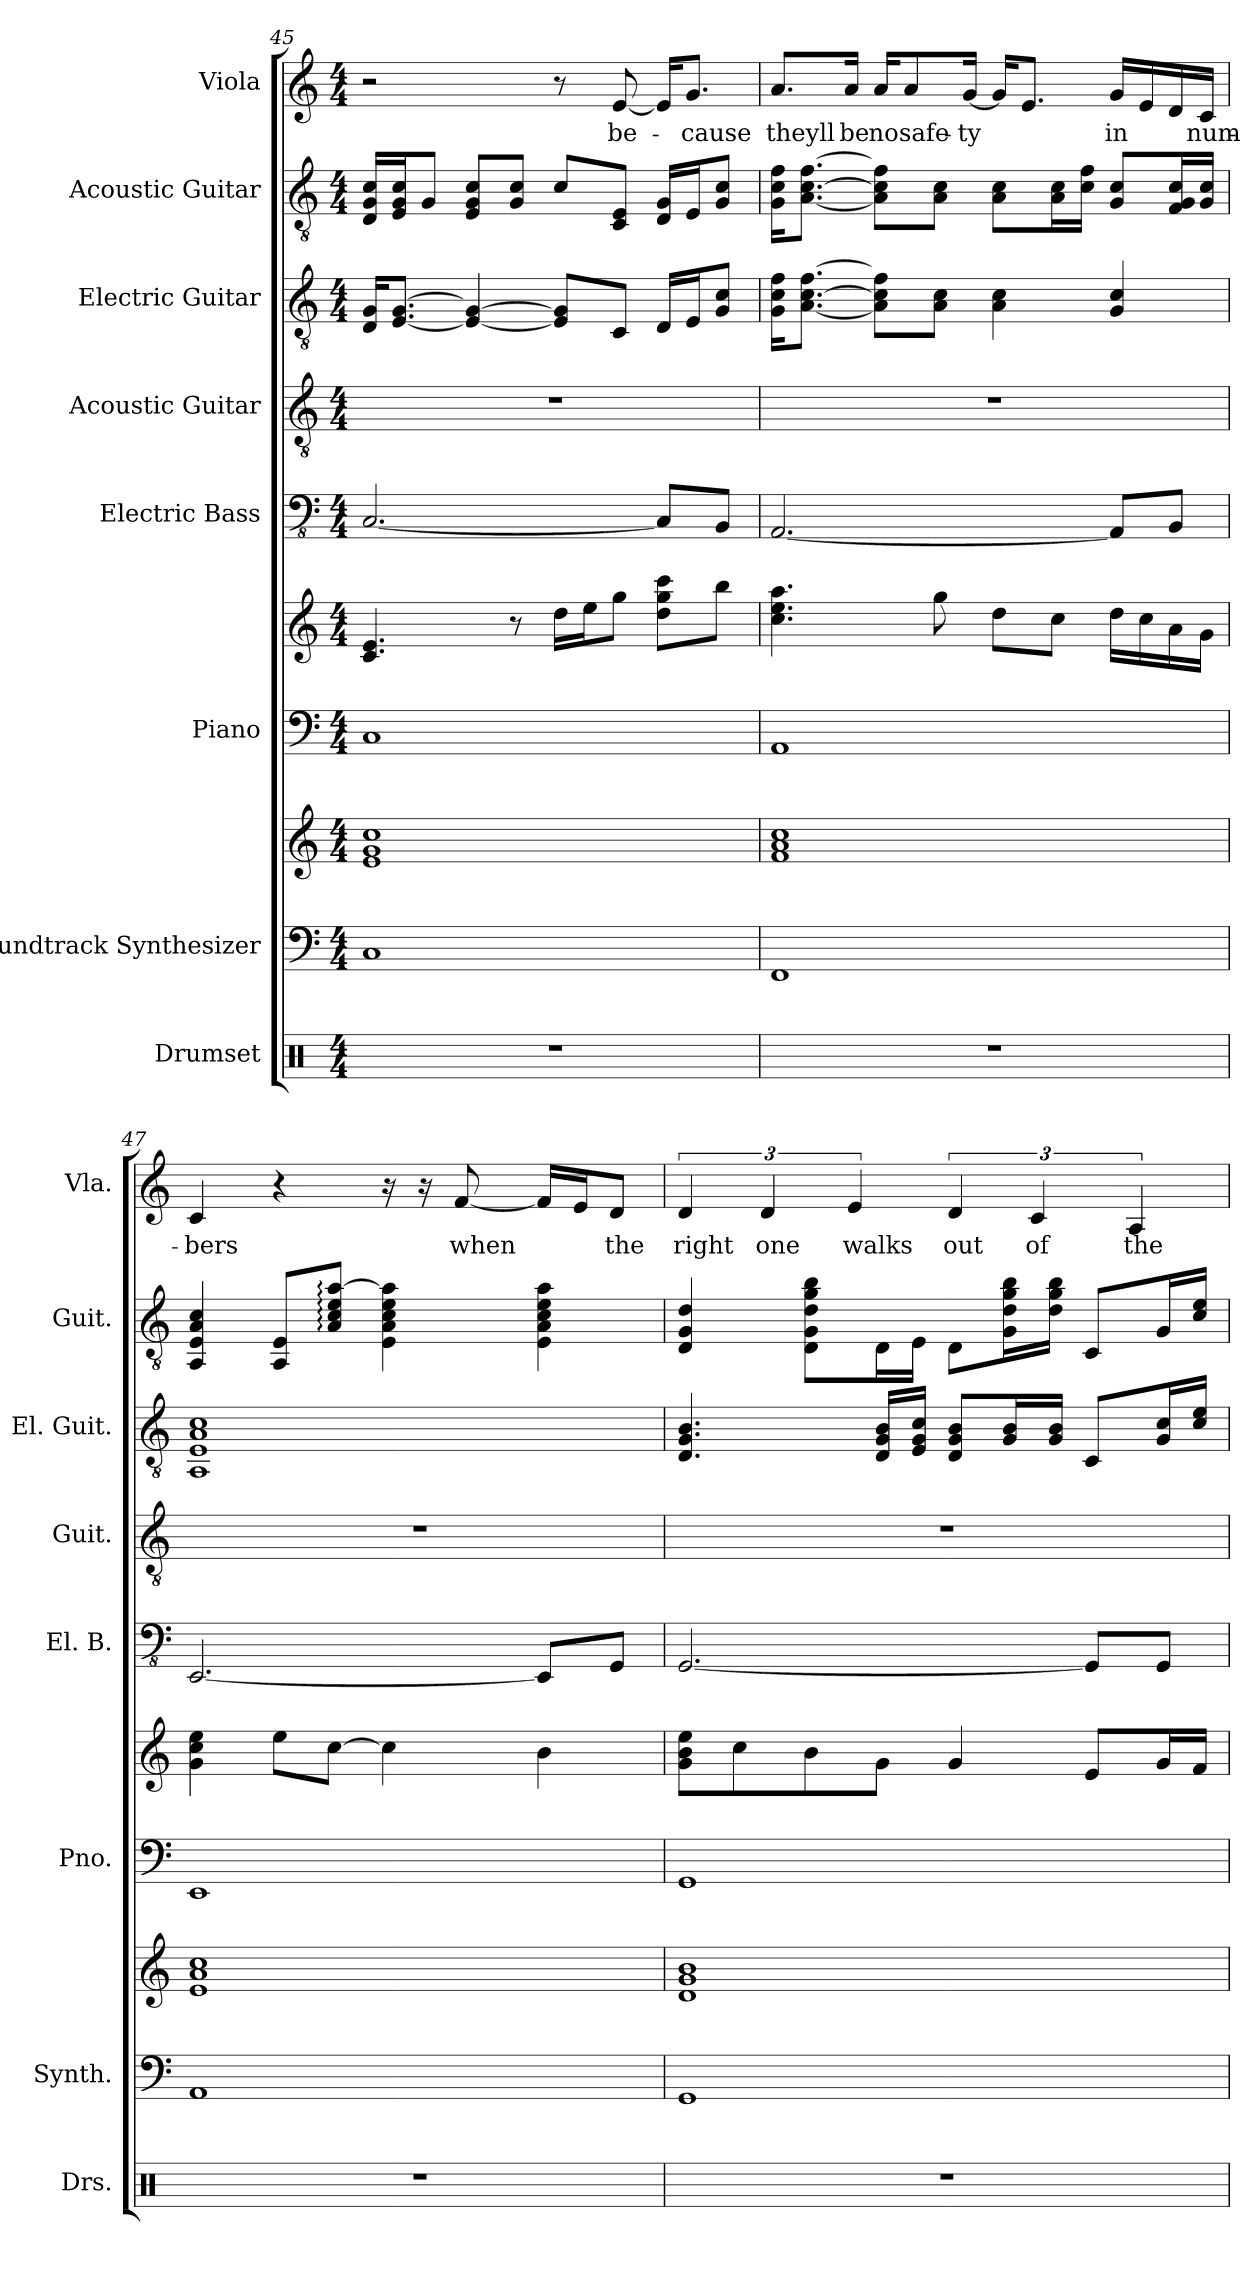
**kern	**kern	**kern	**kern	**kern	**kern	**kern	**kern	**kern	**kern	**text
*part8	*part7	*part7	*part6	*part6	*part5	*part4	*part3	*part2	*part1	*part1
*staff10	*staff9	*staff8	*staff7	*staff6	*staff5	*staff4	*staff3	*staff2	*staff1	*staff1
*I"Drumset	*I"Soundtrack Synthesizer	*	*I"Piano	*	*I"Electric Bass	*I"Acoustic Guitar	*I"Electric Guitar	*I"Acoustic Guitar	*I"Viola	*
*I'Drs.	*I'Synth.	*	*I'Pno.	*	*I'El. B.	*I'Guit.	*I'El. Guit.	*I'Guit.	*I'Vla.	*
*clefX	*clefF4	*clefG2	*clefF4	*clefG2	*clefFv4	*clefGv2	*clefGv2	*clefGv2	*clefG2	*
*k[]	*k[]	*k[]	*k[]	*k[]	*k[]	*k[]	*k[]	*k[]	*k[]	*
*M4/4	*M4/4	*M4/4	*M4/4	*M4/4	*M4/4	*M4/4	*M4/4	*M4/4	*M4/4	*
=45	=45	=45	=45	=45	=45	=45	=45	=45	=45	=45
1r	1C	1e 1g 1cc	1C	4.c/ 4.e/	[2.CC/	1r	16D/ 16G/KL	16D/ 16G/ 16c/LL	2r	.
.	.	.	.	.	.	.	[8.E/ [8.G/J	16E/ 16G/ 16c/J	.	.
.	.	.	.	.	.	.	.	8G/J	.	.
.	.	.	.	.	.	.	4E/_ 4G/_	8E/ 8G/ 8c/L	.	.
.	.	.	.	8r	.	.	.	8G/ 8c/J	.	.
.	.	.	.	16dd\LL	.	.	8E/] 8G/]L	8c/L	8r	.
.	.	.	.	16ee\J	.	.	.	.	.	.
.	.	.	.	8gg\J	.	.	8C/J	8C/ 8E/J	[8e/	be-
.	.	.	.	8dd\ 8gg\ 8ccc\L	8CC/L]	.	16D/LL	16D/ 16G/LL	16e/KL]	.
.	.	.	.	.	.	.	16E/J	16E/J	8.g/J	-cause
.	.	.	.	8bb\J	8BBB/J	.	8G/ 8c/J	8G/ 8c/J	.	.
!!LO:PB:g=z
=46	=46	=46	=46	=46	=46	=46	=46	=46	=46	=46
1r	1FF	1f 1a 1cc	1AA	4.cc\ 4.ee\ 4.aa\	[2.AAA/	1r	16G\ 16c\ 16f\KL	16G\ 16c\ 16f\KL	8.a/L	theyll
.	.	.	.	.	.	.	[8.A\ [8.c\ [8.f\J	[8.A\ [8.c\ [8.f\J	.	.
.	.	.	.	.	.	.	.	.	16a/Jk	be
.	.	.	.	.	.	.	8A\] 8c\] 8f\]L	8A\] 8c\] 8f\]L	16a/KL	no
.	.	.	.	.	.	.	.	.	8a/	safe-
.	.	.	.	8gg\	.	.	8A\ 8c\J	8A\ 8c\J	.	.
.	.	.	.	.	.	.	.	.	[16g/Jk	-ty
.	.	.	.	8dd\L	.	.	4A\ 4c\	8A\ 8c\L	16g/KL]	.
.	.	.	.	.	.	.	.	.	8.e/J	.
.	.	.	.	8cc\J	.	.	.	16A\ 16c\L	.	.
.	.	.	.	.	.	.	.	16c\ 16f\JJ	.	.
.	.	.	.	16dd\LL	8AAA/L]	.	4G/ 4c/	8G/ 8c/L	16g/LL	in
.	.	.	.	16cc\	.	.	.	.	16e/	.
.	.	.	.	16a\	8BBB/J	.	.	16F/ 16G/ 16c/L	16d/	.
.	.	.	.	16g\JJ	.	.	.	16G/ 16c/JJ	16c/JJ	num-
=47	=47	=47	=47	=47	=47	=47	=47	=47	=47	=47
1r	1AA	1e 1a 1cc	1EE	4g\ 4cc\ 4ee\	[2.EEE/	1r	1AA 1E 1A 1c	4AA/ 4E/ 4A/ 4c/	4c/	-bers
.	.	.	.	8ee\L	.	.	.	8AA/ 8E/L	4r	.
.	.	.	.	[8cc\J	.	.	.	8A/: 8c/: 8e/: [8a/:J	.	.
.	.	.	.	4cc\]	.	.	.	4E\ 4A\ 4c\ 4e\ 4a\]	16r	.
.	.	.	.	.	.	.	.	.	16r	.
.	.	.	.	.	.	.	.	.	[8f/	when
.	.	.	.	4b\	8EEE/L]	.	.	4E\ 4A\ 4c\ 4e\ 4a\	16f/LL]	.
.	.	.	.	.	.	.	.	.	16e/J	.
.	.	.	.	.	8GGG/J	.	.	.	8d/J	the
=48	=48	=48	=48	=48	=48	=48	=48	=48	=48	=48
1r	1GG	1d 1g 1b	1GG	8g\ 8b\ 8ee\L	[2.GGG/	1r	4.D/ 4.G/ 4.B/	4D/ 4G/ 4d/	6d/	right
.	.	.	.	8cc\	.	.	.	.	.	.
.	.	.	.	.	.	.	.	.	6d/	one
.	.	.	.	8b\	.	.	.	8D\ 8G\ 8d\ 8g\ 8b\L	.	.
.	.	.	.	.	.	.	.	.	6e/	walks
.	.	.	.	8g\J	.	.	16D/ 16G/ 16B/LL	16D\L	.	.
.	.	.	.	.	.	.	16E/ 16G/ 16c/JJ	16E\JJ	.	.
.	.	.	.	4g/	.	.	8D/ 8G/ 8B/L	8D\L	6d/	out
.	.	.	.	.	.	.	16G/ 16B/L	16G\ 16d\ 16g\ 16b\L	.	.
.	.	.	.	.	.	.	.	.	6c/	of
.	.	.	.	.	.	.	16G/ 16B/JJ	16d\ 16g\ 16b\JJ	.	.
.	.	.	.	8e/L	8GGG/L]	.	8C/L	8C/L	.	.
.	.	.	.	.	.	.	.	.	6A/	the
.	.	.	.	16g/L	8GGG/J	.	16G/ 16c/L	16G/L	.	.
.	.	.	.	16f/JJ	.	.	16c/ 16e/JJ	16c/ 16e/JJ	.	.
=	=	=	=	=	=	=	=	=	=	=
*-	*-	*-	*-	*-	*-	*-	*-	*-	*-	*-
